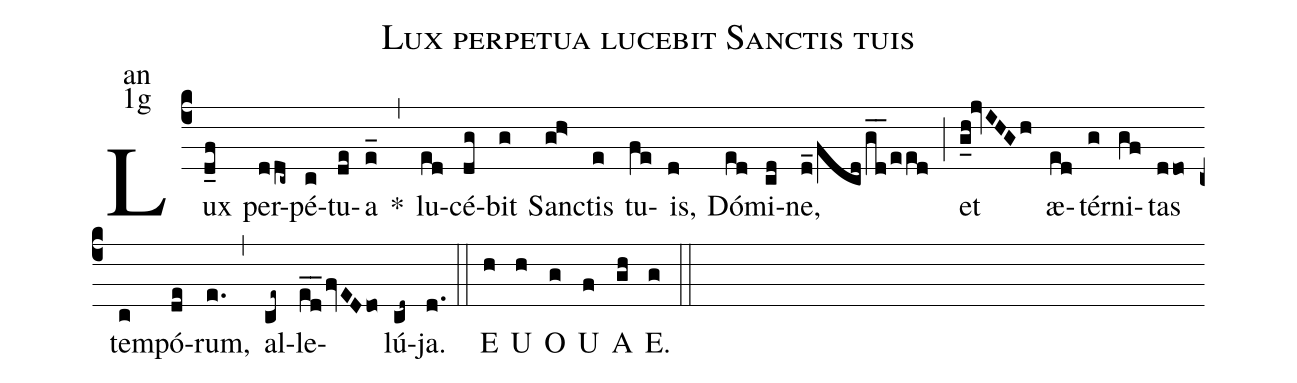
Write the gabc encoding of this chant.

name:Lux perpetua lucebit Sanctis tuis;
office-part:an;
mode:1g;
%%
(c4) Lux(d_f) per(ddc~)pé(c)tu(de)a(e_) <sp>*</sp>(,)
lu(ed)cé(dg)bit(g) San(gh>)ctis(e) tu(fe)is,(d) Dó(ed)mi(cd)ne,(d_/fcd/gd__/eed) (;)
et(g_h!jvIHGh) æ(ed)tér(g)ni(gf)tas(ddo) tem(c)pó(de)rum,(e.) (,)
al(ce~)le(ed__fvEDdo)lú(cd~)ja.(d.) (::)

E(h) U(h) O(g) U(f) A(gh) E.(g) (::)
